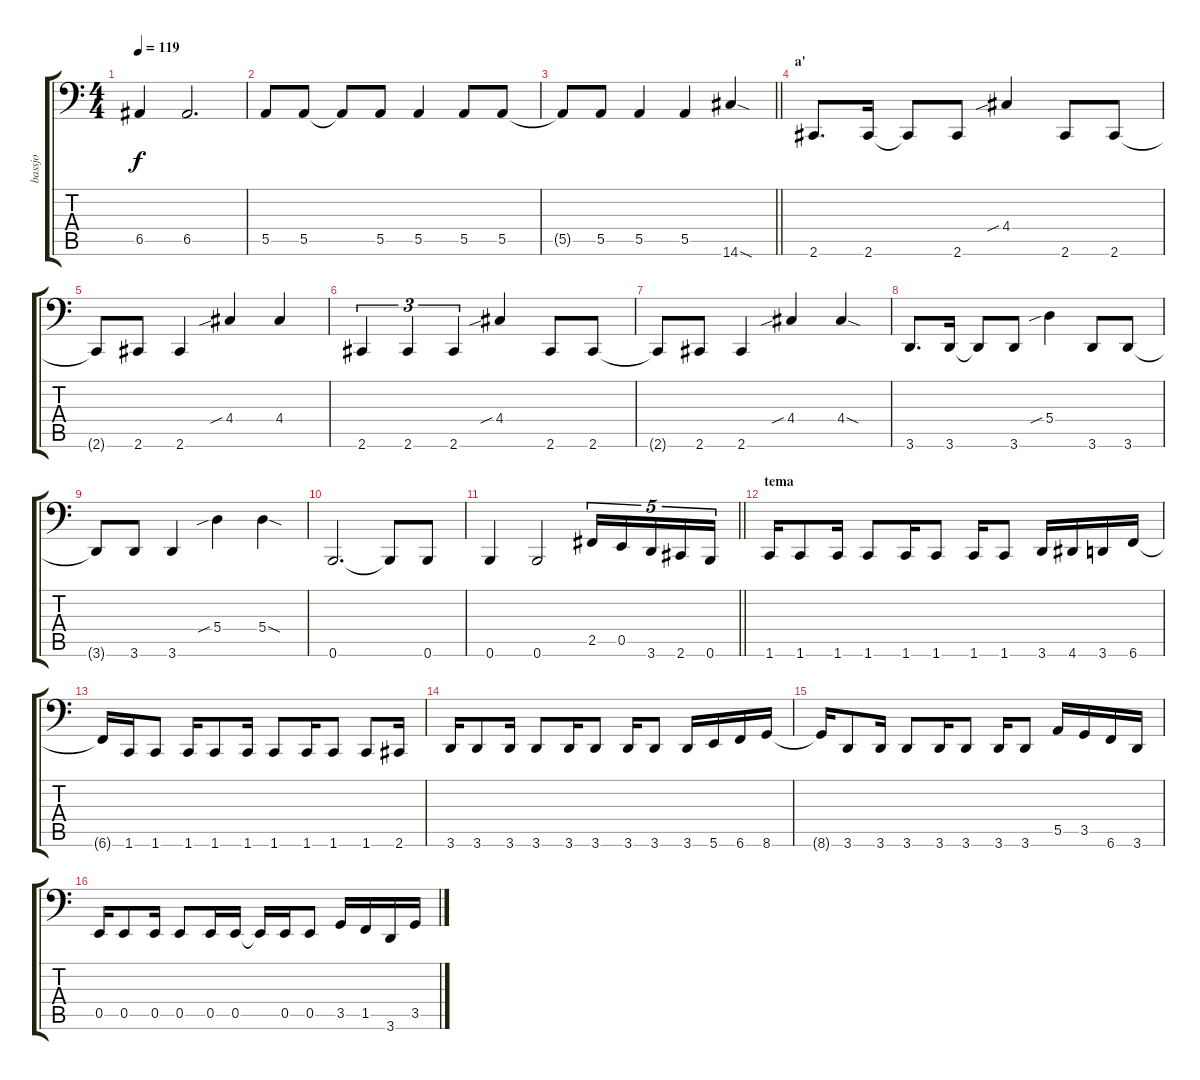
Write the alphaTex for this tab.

\track ("bassjo" "bassjo") {instrument electricbassfinger}
\staff {score tabs}
\tuning (C3 G2 D2 A1 E1 B0) {hide}
\ts (4 4)
\tempo 119
\clef f4
\ks c
6.5.4{dy f} 6.5.2{d} |
5.5.8 5.5.8 5.5{t}.8 5.5.8 5.5.4 5.5.8 5.5.8 |
\barLineRight lightlight
5.5{t}.8 5.5.8 5.5.4 5.5.4 14.6{sod}.4 |
\section ("" "a'")
2.6.8{d} 2.6.16 2.6{t}.8 2.6.8 4.4{sib}.4 2.6.8 2.6.8 |
2.6{t}.8 2.6.8 2.6.4 4.4{sib}.4 4.4.4 |
2.6.4{tu (3 2)} 2.6.4{tu (3 2)} 2.6.4{tu (3 2)} 4.4{sib}.4 2.6.8 2.6.8 |
2.6{t}.8 2.6.8 2.6.4 4.4{sib}.4 4.4{sod}.4 |
3.6.8{d} 3.6.16 3.6{t}.8 3.6.8 5.4{sib}.4 3.6.8 3.6.8 |
3.6{t}.8 3.6.8 3.6.4 5.4{sib}.4 5.4{sod}.4 |
0.6.2{d} 0.6{t}.8 0.6.8 |
\barLineRight lightlight
0.6.4 0.6.2 2.5.16{tu (5 4)} 0.5.16{tu (5 4)} 3.6.16{tu (5 4)} 2.6.16{tu (5 4)} 0.6.16{tu (5 4)} |
\section ("" "tema")
1.6.16 1.6.8 1.6.16 1.6.8 1.6.16 1.6.8 1.6.16 1.6.8 3.6.16 4.6.16 3.6.16 6.6.16 |
6.6{t}.16 1.6.16 1.6.8 1.6.16 1.6.8 1.6.16 1.6.8 1.6.16 1.6.8 1.6.8 2.6.16 |
3.6.16 3.6.8 3.6.16 3.6.8 3.6.16 3.6.8 3.6.16 3.6.8 3.6.16 5.6.16 6.6.16 8.6.16 |
8.6{t}.16 3.6.8 3.6.16 3.6.8 3.6.16 3.6.8 3.6.16 3.6.8 5.5.16 3.5.16 6.6.16 3.6.16 |
0.5.16 0.5.8 0.5.16 0.5.8 0.5.16 0.5.16 0.5{t}.16 0.5.16 0.5.8 3.5.16 1.5.16 3.6.16 3.5.16
